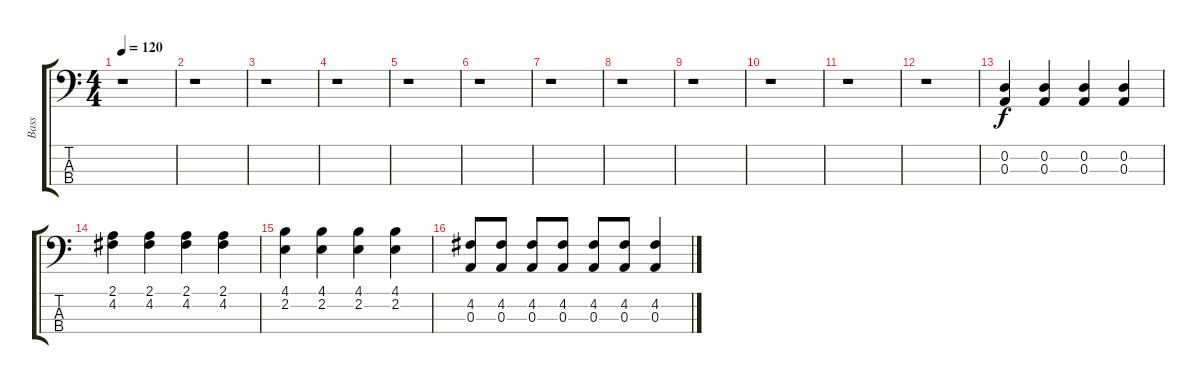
\track ("Bass" "Bass") {instrument slapbass2}
\staff {score tabs}
\tuning (G2 D2 A1 E1) {hide}
\ts (4 4)
\tempo 120
\clef f4
\ks c
r.1{dy f instrument slapbass2} |
r.1 |
r.1 |
r.1 |
r.1 |
r.1 |
r.1 |
r.1 |
r.1 |
r.1 |
r.1 |
r.1 |
(0.2 0.3).4 (0.2 0.3).4 (0.2 0.3).4 (0.2 0.3).4 |
(2.1 4.2).4 (2.1 4.2).4 (2.1 4.2).4 (2.1 4.2).4 |
(4.1 2.2).4 (4.1 2.2).4 (4.1 2.2).4 (4.1 2.2).4 |
(4.2 0.3).8 (4.2 0.3).8 (4.2 0.3).8 (4.2 0.3).8 (4.2 0.3).8 (4.2 0.3).8 (4.2 0.3).4
